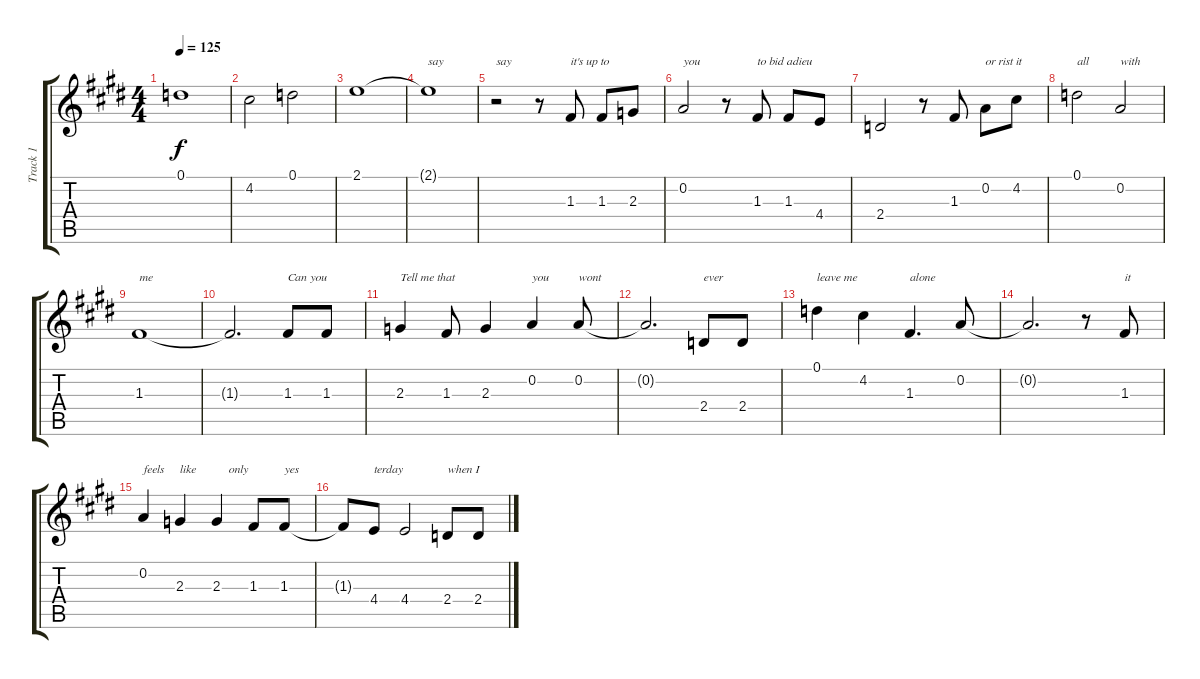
\track ("Track 1" "Track 1") {instrument acousticguitarnylon}
\staff {score tabs}
\tuning (D4 A3 F3 C3 G2 D2) {hide}
\ts (4 4)
\tempo 125
\clef g2
\ks e
0.1.1{dy f} |
4.2.2 0.1.2 |
2.1.1 |
2.1{t}.1{txt "say"} |
r.2{txt "say"} r.8 1.3.8{txt "it's up to"} 1.3.8 2.3.8 |
0.2.2{txt "you"} r.8 1.3.8{txt "to bid adieu"} 1.3.8 4.4.8 |
2.4.2 r.8 1.3.8 0.2.8{txt "or rist it"} 4.2.8 |
0.1.2{txt "all"} 0.2.2{txt "with"} |
1.3.1{txt "me"} |
1.3{t}.2{d} 1.3.8{txt "Can you"} 1.3.8 |
2.3.4{txt "Tell me that "} 1.3.8 2.3.4 0.2.4{txt "you"} 0.2.8{txt "wont"} |
0.2{t}.2{d} 2.4.8{txt "ever"} 2.4.8 |
0.1.4{txt "leave me"} 4.2.4 1.3.4{d txt "alone"} 0.2.8 |
0.2{t}.2{d} r.8 1.3.8{txt "it"} |
0.2.4{txt "feels"} 2.3.4{txt "like"} 2.3.4{txt "    only"} 1.3.8 1.3.8{txt "yes"} |
1.3{t}.8 4.4.8{txt "terday"} 4.4.2 2.4.8{txt "when I"} 2.4.8
